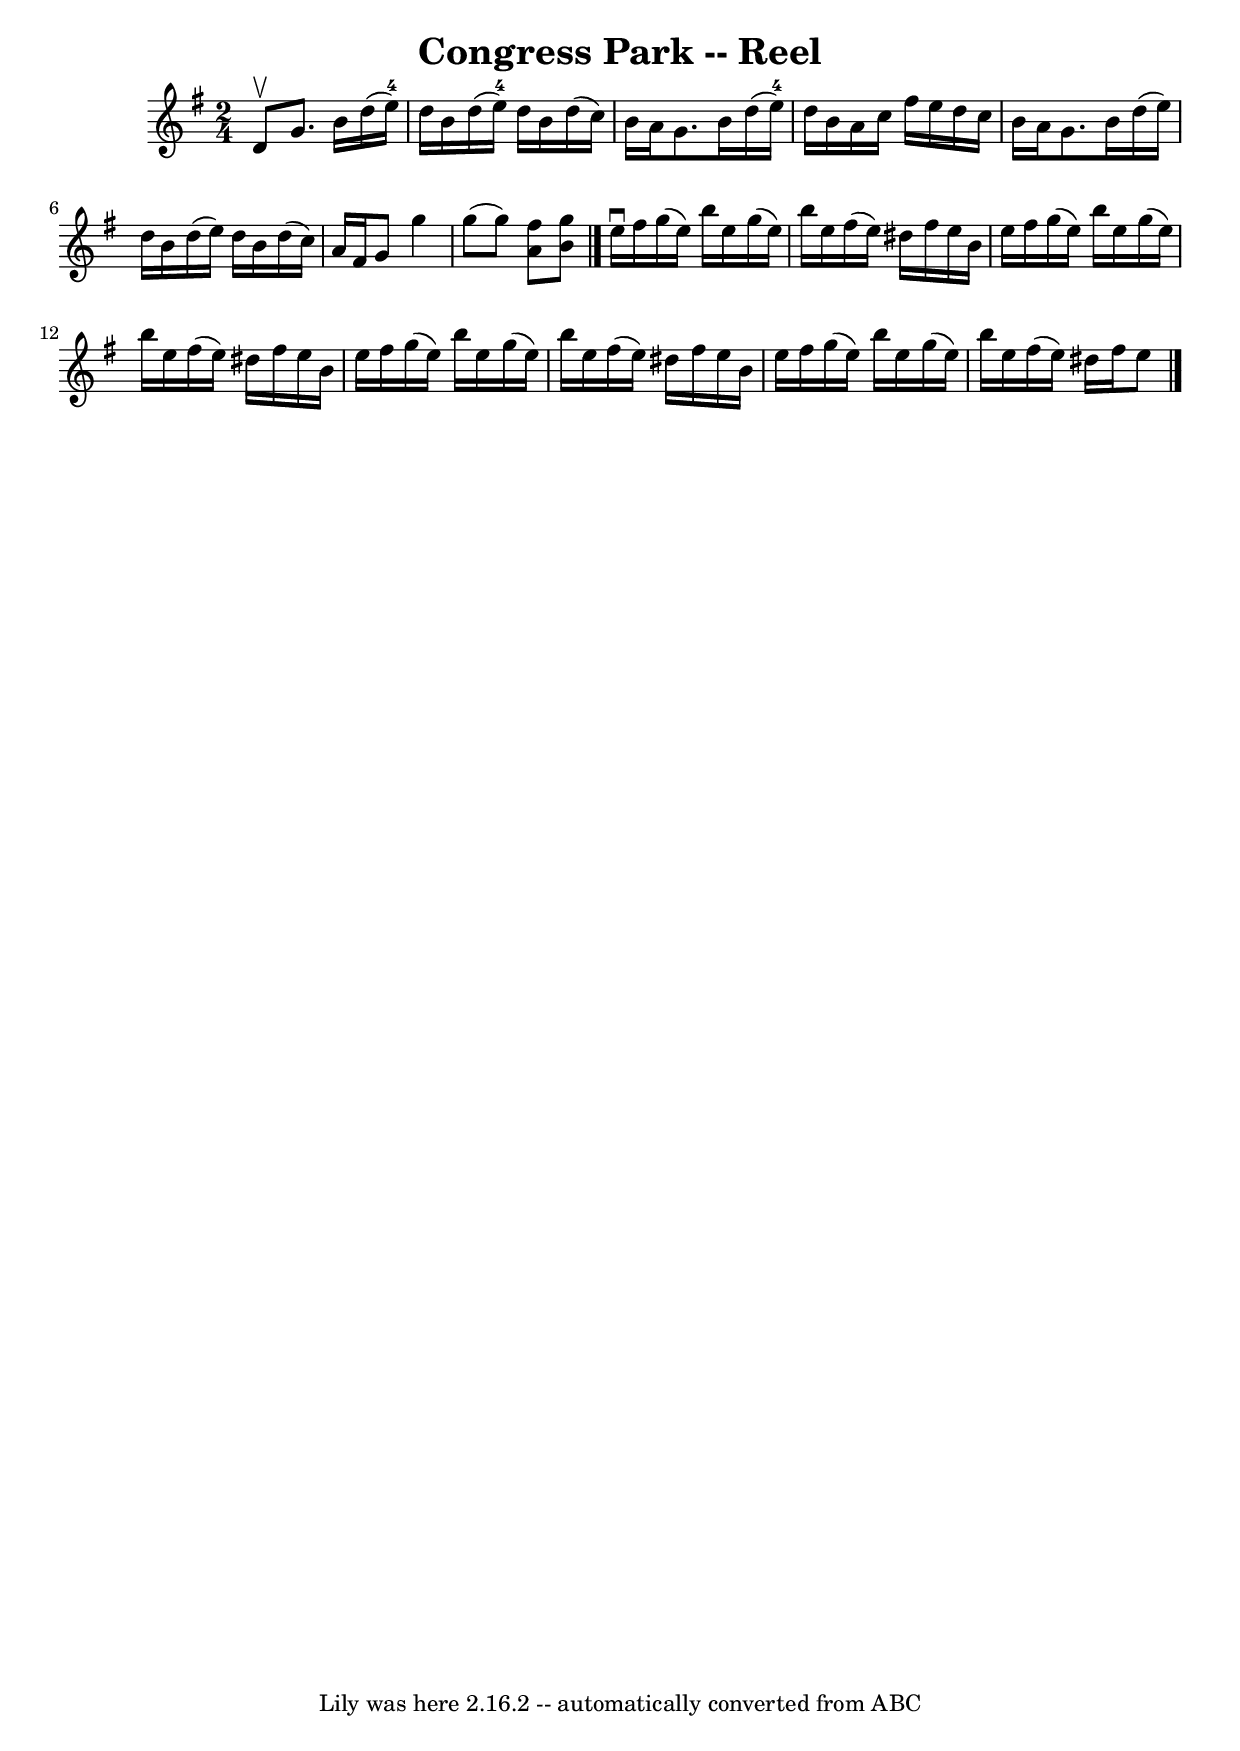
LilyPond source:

\version "2.16.2"
\include "Mammoth.ily"
\header {
  %% book = "Ryan's Mammoth Collection"
  crossRefNumber = "1"
  footnotes = "\\\\147"
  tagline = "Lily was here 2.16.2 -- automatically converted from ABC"
  title = "Congress Park -- Reel"

}
voicedefault =  {


  \time 2/4 
  \key g \major
 d'8^\upbow |
  g'8. b'16 d''16 (
  e''16-4) d''16 b'16    |
  d''16 (e''16-4) d''16    
  b'16 d''16 (c''16) b'16 a'16    |
  g'8. b'16 d''16 
  (e''16-4) d''16 b'16    |
  a'16 c''16 fis''16    
  e''16 d''16 c''16 b'16 a'16    |
  g'8. b'16 d''16 (
  e''16) d''16 b'16    |
  d''16 (e''16) d''16 b'16   
  d''16 (c''16) a'16 fis'16    |
  g'8 g''4 g''8 (
  |
  g''8) << a'8 fis''8   >> << b'8 g''8   >>   \bar "|."   
  e''16^\downbow fis''16  |
  g''16 (e''16) b''16 e''16  
  g''16 (e''16) b''16 e''16    |
  fis''16 (e''16)   
  dis''16 fis''16 e''16 b'16 e''16 fis''16    |
  g''16 (
  e''16) b''16 e''16 g''16 (e''16) b''16 e''16    |
  
  fis''16 (e''16) dis''16 fis''16 e''16 b'16 e''16    
  fis''16    |
  g''16 (e''16) b''16 e''16 g''16 (e''16 
  ) b''16 e''16    |
  fis''16 (e''16) dis''16 fis''16   
  e''16 b'16 e''16 fis''16    |
  g''16 (e''16) b''16    
  e''16 g''16 (e''16) b''16 e''16    |
  fis''16 (e''16  
  -) dis''16 fis''16 e''8    \bar "|."   

}

\score{
  <<

    \context Staff="default"
    {
      \voicedefault 
      
    }

  >>
  \layout {
    
  }
  \midi {
  }

}
